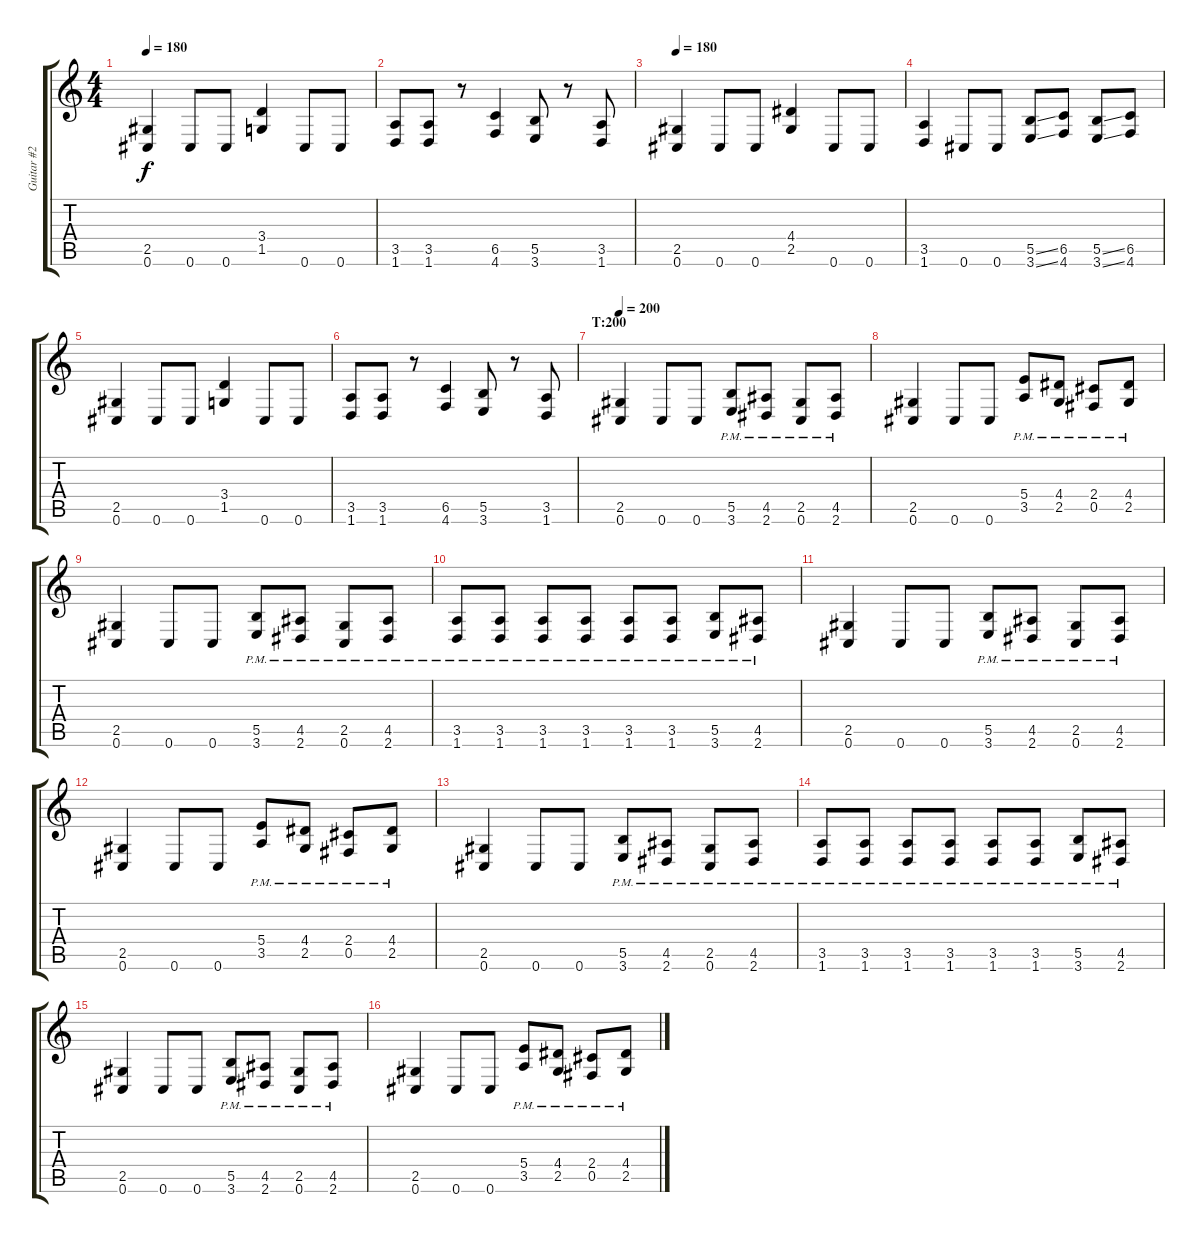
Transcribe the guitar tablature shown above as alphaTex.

\track ("Guitar #2" "Guitar #2") {instrument distortionguitar}
\staff {score tabs}
\tuning (Db4 Ab3 E3 B2 Gb2 Db2) {hide}
\ts (4 4)
\tempo 180
\clef g2
\ks c
(2.5 0.6).4{dy f} 0.6.8 0.6.8 (3.4 1.5).4 0.6.8 0.6.8 |
(3.5 1.6).8 (3.5 1.6).8 r.8 (6.5 4.6).4 (5.5 3.6).8 r.8 (3.5 1.6).8 |
\tempo 170
\tempo 180
(2.5 0.6).4 0.6.8 0.6.8 (4.4 2.5).4 0.6.8 0.6.8 |
(3.5 1.6).4 0.6.8 0.6.8 (5.5{ss} 3.6{ss}).8 (6.5 4.6).8 (5.5{ss} 3.6{ss}).8 (6.5 4.6).8 |
(2.5 0.6).4 0.6.8 0.6.8 (3.4 1.5).4 0.6.8 0.6.8 |
(3.5 1.6).8 (3.5 1.6).8 r.8 (6.5 4.6).4 (5.5 3.6).8 r.8 (3.5 1.6).8 |
\section ("" "T:200")
\tempo 200
(2.5 0.6).4 0.6.8 0.6.8 (5.5{pm} 3.6).8 (4.5{pm} 2.6).8 (2.5{pm} 0.6).8 (4.5{pm} 2.6).8 |
(2.5 0.6).4 0.6.8 0.6.8 (5.4{pm} 3.5).8 (4.4{pm} 2.5).8 (2.4{pm} 0.5).8 (4.4{pm} 2.5).8 |
(2.5 0.6).4 0.6.8 0.6.8 (5.5{pm} 3.6).8 (4.5{pm} 2.6).8 (2.5{pm} 0.6).8 (4.5{pm} 2.6).8 |
(3.5{pm} 1.6).8 (3.5{pm} 1.6).8 (3.5{pm} 1.6).8 (3.5{pm} 1.6).8 (3.5{pm} 1.6).8 (3.5{pm} 1.6).8 (5.5{pm} 3.6).8 (4.5{pm} 2.6).8 |
(2.5 0.6).4 0.6.8 0.6.8 (5.5{pm} 3.6).8 (4.5{pm} 2.6).8 (2.5{pm} 0.6).8 (4.5{pm} 2.6).8 |
(2.5 0.6).4 0.6.8 0.6.8 (5.4{pm} 3.5).8 (4.4{pm} 2.5).8 (2.4{pm} 0.5).8 (4.4{pm} 2.5).8 |
(2.5 0.6).4 0.6.8 0.6.8 (5.5{pm} 3.6).8 (4.5{pm} 2.6).8 (2.5{pm} 0.6).8 (4.5{pm} 2.6).8 |
(3.5{pm} 1.6).8 (3.5{pm} 1.6).8 (3.5{pm} 1.6).8 (3.5{pm} 1.6).8 (3.5{pm} 1.6).8 (3.5{pm} 1.6).8 (5.5{pm} 3.6).8 (4.5{pm} 2.6).8 |
(2.5 0.6).4 0.6.8 0.6.8 (5.5{pm} 3.6).8 (4.5{pm} 2.6).8 (2.5{pm} 0.6).8 (4.5{pm} 2.6).8 |
(2.5 0.6).4 0.6.8 0.6.8 (5.4{pm} 3.5).8 (4.4{pm} 2.5).8 (2.4{pm} 0.5).8 (4.4{pm} 2.5).8
